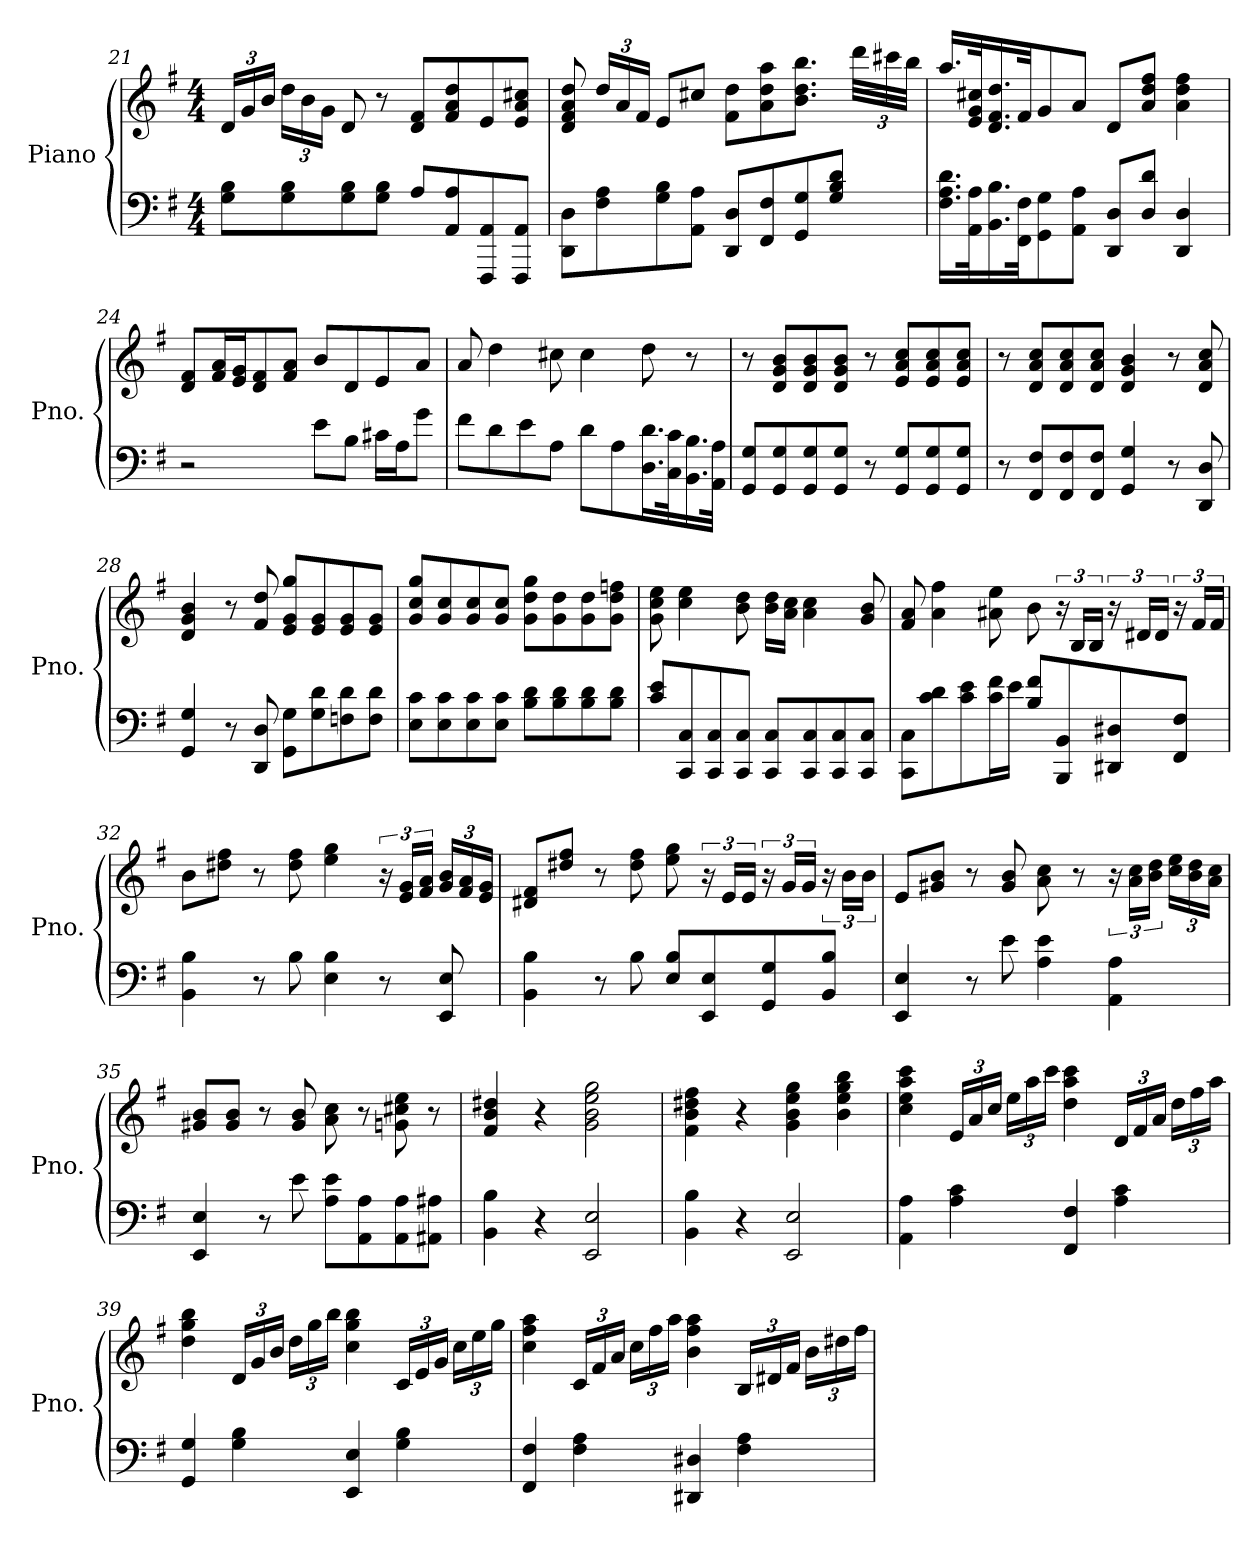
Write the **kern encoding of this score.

**kern	**kern
*part1	*part1
*staff2	*staff1
*I"Piano	*
*I'Pno.	*
*clefF4	*clefG2
*k[f#]	*k[f#]
*G:	*G:
*M4/4	*M4/4
*	*Xbrackettup
=21	=21
8G\ 8B\L	24d/LL
.	24g/
.	24b/JJ
8G\ 8B\	24dd\LL
.	24b\
.	24g\JJ
8G\ 8B\	8d/
8G\ 8B\J	8r
8A/L	8d/ 8f#/L
8AA/ 8A/	8f#/ 8a/ 8dd/
8FFF#/ 8AA/	8e/
8FFF#/ 8AA/J	8e/ 8a/ 8cc#X/J
!!LO:LB:g=z
=22	=22
8DD\ 8D\L	8d/ 8f#/ 8a/ 8dd/
8F#\ 8A\	24dd/LL
.	24a/
.	24f#/JJ
8G\ 8B\	8e/L
8AA\ 8A\J	8cc#X/J
8DD/ 8D/L	8f#\ 8dd\L
8FF#/ 8F#/	8a\ 8dd\ 8aa\
8GG/ 8G/	8.b\ 8.dd\ 8.bb\J
8G/ 8B/ 8d/J	.
.	48ddd\LLL
.	48ccc#X\
.	48bb\JJJ
=23	=23
16.F#\ 16.A\ 16.d\LL	16.aa/LL
32AA\ 32A\K	32e/ 32g/ 32cc#X/K
16.BB\ 16.B\	16.d/ 16.f#/ 16.dd/
32FF#\ 32F#\JK	32f#/JK
8GG\ 8G\	8g/
8AA\ 8A\J	8a/J
8DD/ 8D/L	8d/L
8D/ 8d/J	8a/ 8dd/ 8ff#/J
4DD/ 4D/	4a\ 4dd\ 4ff#\
=24	=24
2r	8d/ 8f#/L
.	16f#/ 16a/L
.	16e/ 16g/J
.	8d/ 8f#/
.	8f#/ 8a/J
8e\L	8b/L
8B\J	8d/
16c#X\LL	8e/
16A\J	.
8g\J	8a/J
!!LO:LB:g=z
=25	=25
8f#\L	8a/
8d\	4dd\
8e\	.
8A\J	8cc#X\
8d\L	4cc#\
8A\	.
16.D\ 16.d\L	8dd\
32C\ 32c\K	.
16.BB\ 16.B\	8r
32AA\ 32A\JJk	.
=26	=26
8GG/ 8G/L	8r
8GG/ 8G/	8d/ 8g/ 8b/L
8GG/ 8G/	8d/ 8g/ 8b/
8GG/ 8G/J	8d/ 8g/ 8b/J
8r	8r
8GG/ 8G/L	8e/ 8a/ 8cc/L
8GG/ 8G/	8e/ 8a/ 8cc/
8GG/ 8G/J	8e/ 8a/ 8cc/J
=27	=27
8r	8r
8FF#/ 8F#/L	8d/ 8a/ 8cc/L
8FF#/ 8F#/	8d/ 8a/ 8cc/
8FF#/ 8F#/J	8d/ 8a/ 8cc/J
4GG/ 4G/	4d/ 4g/ 4b/
8r	8r
8DD/ 8D/	8d/ 8a/ 8cc/
=28	=28
4GG/ 4G/	4d/ 4g/ 4b/
8r	8r
8DD/ 8D/	8f#/ 8dd/
8GG\ 8G\L	8e/ 8g/ 8gg/L
8G\ 8d\	8e/ 8g/
8Fn\ 8d\	8e/ 8g/
8F\ 8d\J	8e/ 8g/J
!!LO:LB:g=z
=29	=29
8E\ 8c\L	8g/ 8cc/ 8gg/L
8E\ 8c\	8g/ 8cc/
8E\ 8c\	8g/ 8cc/
8E\ 8c\J	8g/ 8cc/J
8B\ 8d\L	8g\ 8dd\ 8gg\L
8B\ 8d\	8g\ 8dd\
8B\ 8d\	8g\ 8dd\
8B\ 8d\J	8g\ 8dd\ 8ffn\J
=30	=30
8c/ 8e/L	8g\ 8cc\ 8ee\
8CC/ 8C/	4cc\ 4ee\
8CC/ 8C/	.
8CC/ 8C/J	8b\ 8dd\
8CC/ 8C/L	16b\ 16dd\LL
.	16a\ 16cc\JJ
8CC/ 8C/	4a\ 4cc\
8CC/ 8C/	.
8CC/ 8C/J	8g/ 8b/
=31	=31
8CC\ 8C\L	8f#/ 8a/
8c\ 8d\	4a\ 4ff#\
8c\ 8e\	.
16c\ 16f#\L	8a#X\ 8ee\
16e\JJ	.
8B/ 8f#/L	8b\
*	*brackettup
8BBB/ 8BB/	24r
.	24B/LL
.	24B/JJ
8DD#X/ 8D#X/	24r
.	24d#X/LL
.	24d#/JJ
8FF#/ 8F#/J	24r
.	24f#/LL
.	24f#/JJ
!!LO:LB:g=z
=32	=32
4BB\ 4B\	8b\L
.	8dd#X\ 8ff#\J
8r	8r
8B\	8dd#\ 8ff#\
4E\ 4B\	4ee\ 4gg\
8r	24r
.	24e/ 24g/LL
.	24f#/ 24a/JJ
*	*Xbrackettup
8EE/ 8E/	24g/ 24b/LL
.	24f#/ 24a/
.	24e/ 24g/JJ
=33	=33
4BB\ 4B\	8d#X/ 8f#/L
.	8dd#X/ 8ff#/J
8r	8r
8B\	8dd#\ 8ff#\
8E/ 8B/L	8ee\ 8gg\
*	*brackettup
8EE/ 8E/	24r
.	24e/LL
.	24e/JJ
8GG/ 8G/	24r
.	24g/LL
.	24g/JJ
8BB/ 8B/J	24r
.	24b\LL
.	24b\JJ
=34	=34
4EE/ 4E/	8e/L
.	8g#X/ 8b/J
8r	8r
8e\	8g#/ 8b/
4A\ 4e\	8a\ 8cc\
.	8r
4AA\ 4A\	24r
.	24a\ 24cc\LL
.	24b\ 24dd\JJ
*	*Xbrackettup
.	24cc\ 24ee\LL
.	24b\ 24dd\
.	24a\ 24cc\JJ
!!LO:PB:g=z
=35	=35
4EE/ 4E/	8g#X/ 8b/L
.	8g#/ 8b/J
8r	8r
8e\	8g#/ 8b/
8A\ 8e\L	8a\ 8cc\
8AA\ 8A\	8r
8AA\ 8A\	8gn\ 8cc#X\ 8ee\
8AA#X\ 8A#X\J	8r
=36	=36
4BB\ 4B\	4f#/ 4b/ 4dd#X/
4r	4r
2EE/ 2E/	2g\ 2b\ 2ee\ 2gg\
=37	=37
4BB\ 4B\	4f#\ 4b\ 4dd#X\ 4ff#\
4r	4r
2EE/ 2E/	4g\ 4b\ 4ee\ 4gg\
.	4b\ 4ee\ 4gg\ 4bb\
=38	=38
4AA\ 4A\	4cc\ 4ee\ 4aa\ 4ccc\
4A\ 4c\	24e/LL
.	24a/
.	24cc/JJ
.	24ee\LL
.	24aa\
.	24ccc\JJ
4FF#/ 4F#/	4dd\ 4aa\ 4ccc\
4A\ 4c\	24d/LL
.	24f#/
.	24a/JJ
.	24dd\LL
.	24ff#\
.	24aa\JJ
!!LO:LB:g=z
=39	=39
4GG/ 4G/	4dd\ 4gg\ 4bb\
4G\ 4B\	24d/LL
.	24g/
.	24b/JJ
.	24dd\LL
.	24gg\
.	24bb\JJ
4EE/ 4E/	4cc\ 4gg\ 4bb\
4G\ 4B\	24c/LL
.	24e/
.	24g/JJ
.	24cc\LL
.	24ee\
.	24gg\JJ
=40	=40
4FF#/ 4F#/	4cc\ 4ff#\ 4aa\
4F#\ 4A\	24c/LL
.	24f#/
.	24a/JJ
.	24cc\LL
.	24ff#\
.	24aa\JJ
4DD#X/ 4D#X/	4b\ 4ff#\ 4aa\
4F#\ 4A\	24B/LL
.	24d#X/
.	24f#/JJ
.	24b\LL
.	24dd#X\
.	24ff#\JJ
=	=
*-	*-
